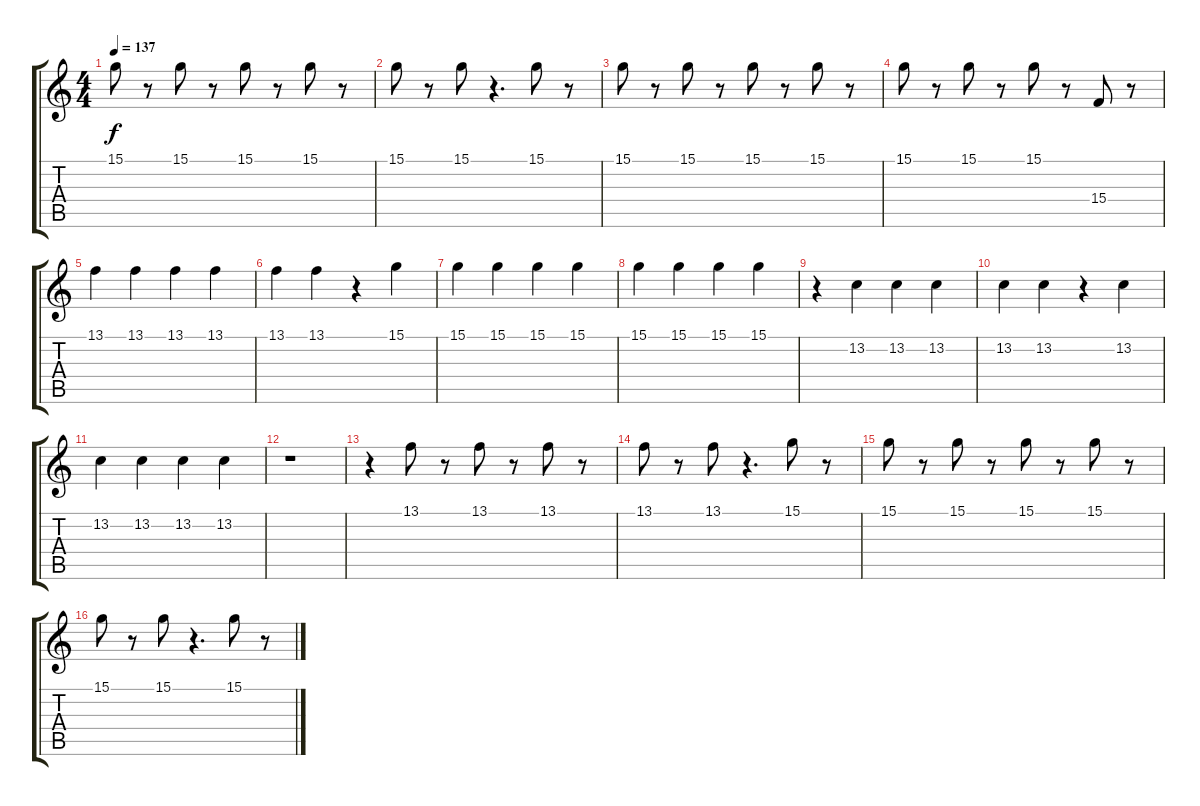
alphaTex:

\track "" {instrument acousticgrandpiano}
\staff {score tabs}
\tuning (E4 B3 G3 D3 A2 E2) {hide}
\ts (4 4)
\tempo 137
\clef g2
\ks c
15.1.8{dy f volume 8} r.8 15.1.8{volume 8} r.8 15.1.8{volume 7} r.8 15.1.8{volume 6} r.8 |
15.1.8{volume 6} r.8 15.1.8{volume 5} r.4{d} 15.1.8{volume 9} r.8 |
15.1.8{volume 8} r.8 15.1.8{volume 8} r.8 15.1.8{volume 7} r.8 15.1.8{volume 6} r.8 |
15.1.8{volume 6} r.8 15.1.8{volume 5} r.8 15.1.8{volume 4} r.8 15.4.8{volume 4} r.8 |
13.1.4{volume 9} 13.1.4{volume 8} 13.1.4{volume 8} 13.1.4{volume 7} |
13.1.4{volume 6} 13.1.4{volume 5} r.4 15.1.4{volume 9} |
15.1.4{volume 8} 15.1.4{volume 8} 15.1.4{volume 7} 15.1.4{volume 6} |
15.1.4{volume 6} 15.1.4{volume 5} 15.1.4{volume 4} 15.1.4{volume 4} |
r.4 13.2.4{volume 9} 13.2.4{volume 8} 13.2.4{volume 7} |
13.2.4{volume 6} 13.2.4{volume 5} r.4 13.2.4{volume 9} |
13.2.4{volume 8} 13.2.4{volume 7} 13.2.4{volume 6} 13.2.4{volume 6} |
r.1 |
r.4 13.1.8{volume 11} r.8 13.1.8{volume 10} r.8 13.1.8{volume 9} r.8 |
13.1.8{volume 8} r.8 13.1.8{volume 7} r.4{d} 15.1.8{volume 9} r.8 |
15.1.8{volume 9} r.8 15.1.8{volume 8} r.8 15.1.8{volume 7} r.8 15.1.8{volume 6} r.8 |
15.1.8{volume 6} r.8 15.1.8{volume 5} r.4{d} 15.1.8{volume 9} r.8
